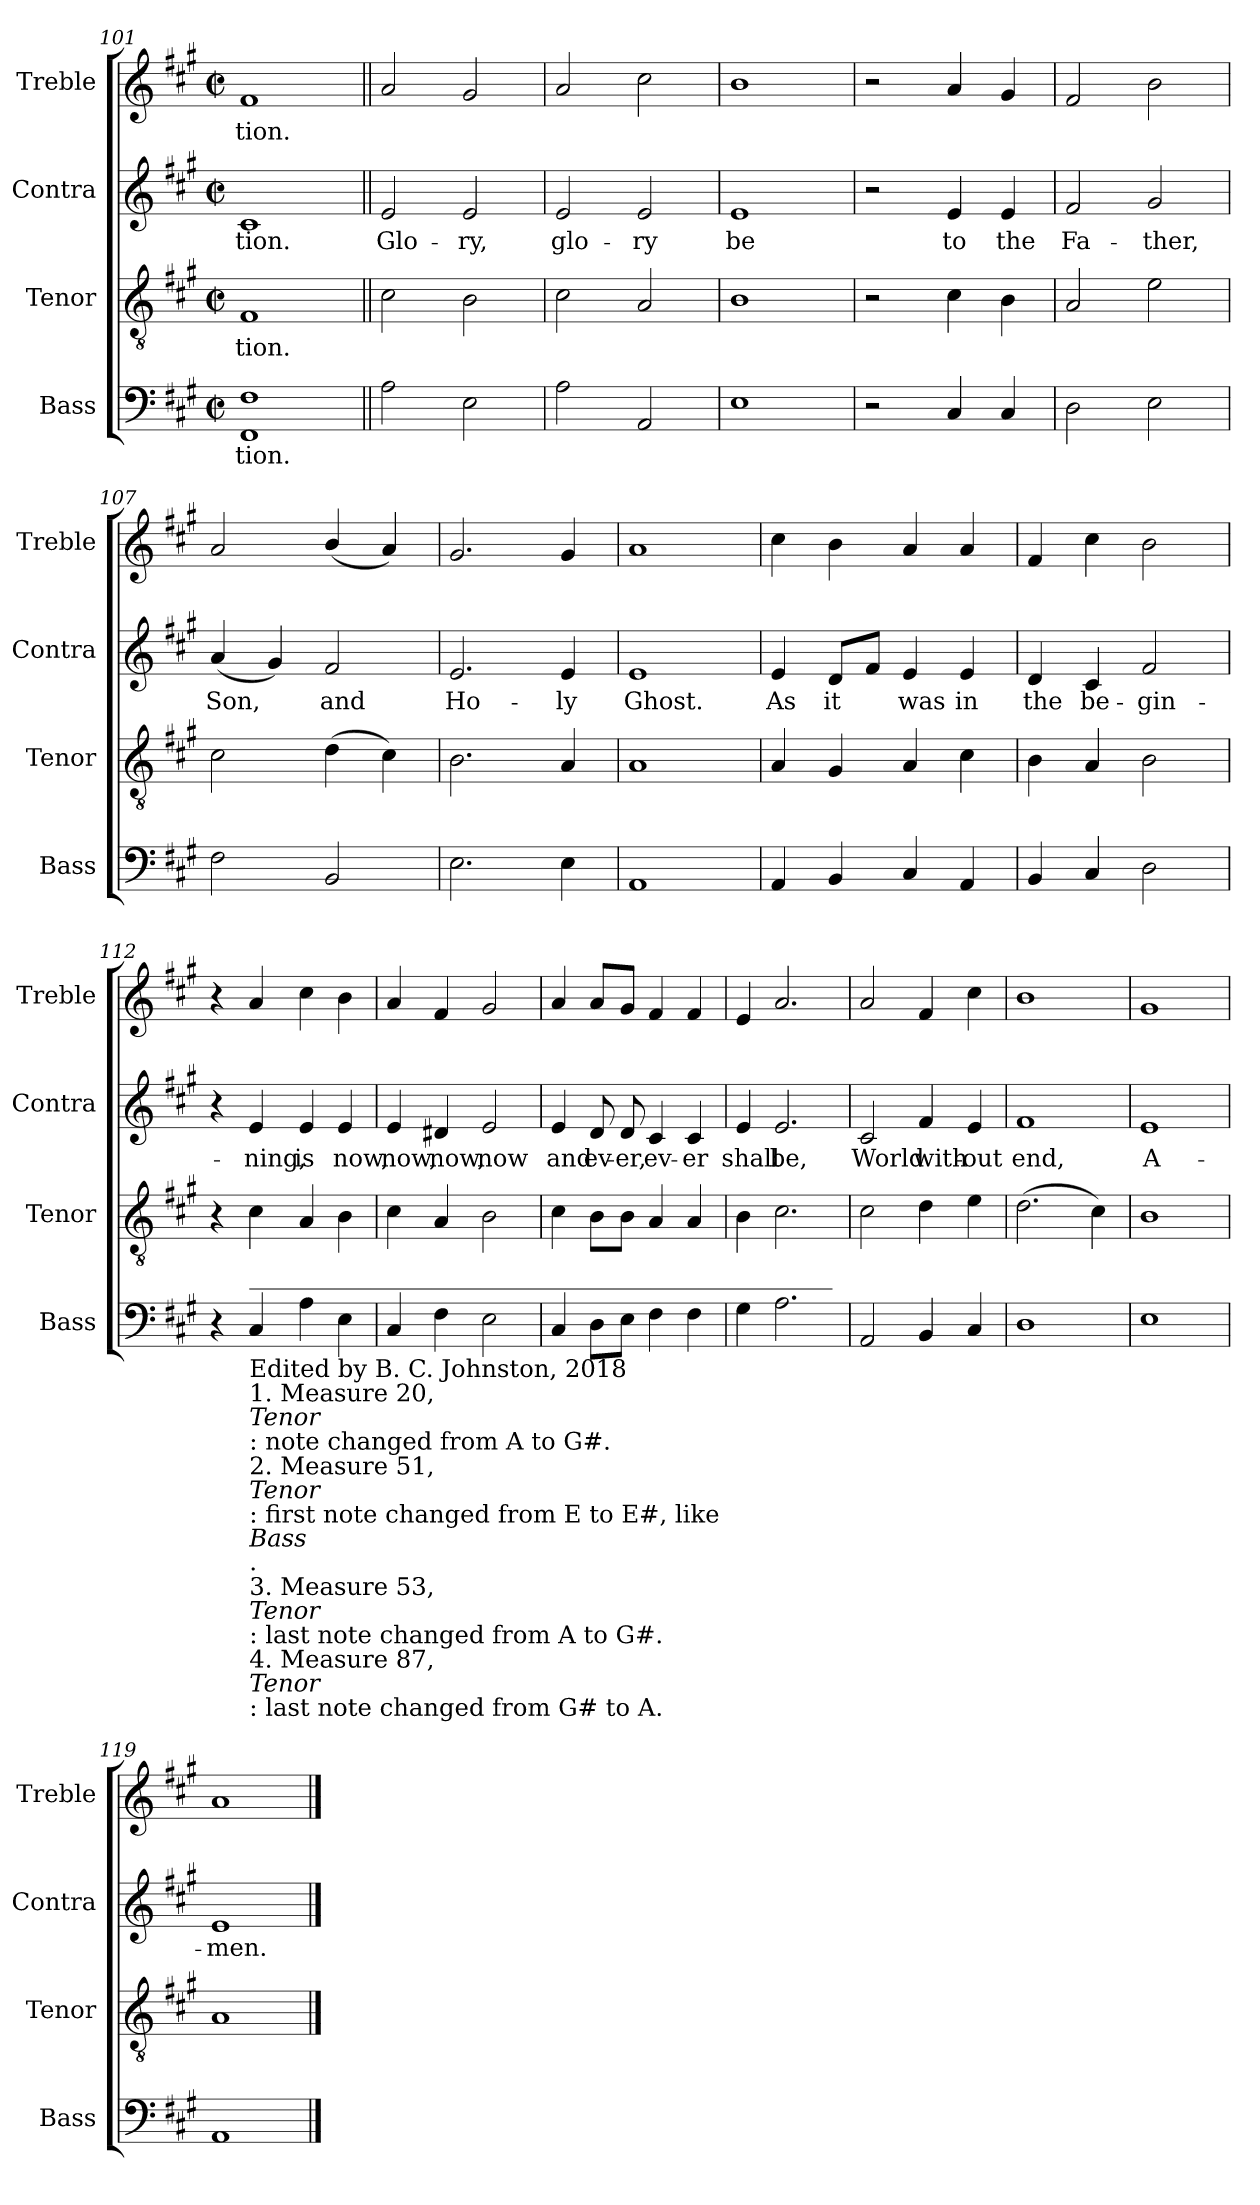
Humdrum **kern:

**kern	**text	**kern	**text	**kern	**text	**kern	**text
*part4	*part4	*part3	*part3	*part2	*part2	*part1	*part1
*staff4	*staff4	*staff3	*staff3	*staff2	*staff2	*staff1	*staff1
*I"Bass	*	*I"Tenor	*	*I"Contra	*	*I"Treble	*
*I'Bass	*	*I'Tenor	*	*I'Contra	*	*I'Treble	*
*clefF4	*	*clefGv2	*	*clefG2	*	*clefG2	*
*k[f#c#g#]	*	*k[f#c#g#]	*	*k[f#c#g#]	*	*k[f#c#g#]	*
*M2/2	*	*M2/2	*	*M2/2	*	*M2/2	*
*met(c|)	*	*met(c|)	*	*met(c|)	*	*met(c|)	*
=101	=101	=101	=101	=101	=101	=101	=101
!	!LO:LY:b	!	!LO:LY:b	!	!LO:LY:b	!	!LO:LY:b
1FF# 1F#	-tion.	1F#	-tion.	1c#	-tion.	1f#	-tion.
=102||	=102||	=102||	=102||	=102||	=102||	=102||	=102||
!	!	!	!	!	!LO:LY:b	!	!
2A\	.	2c#\	.	2e/	Glo-	2a/	.
!	!	!	!	!	!LO:LY:b	!	!
2E\	.	2B\	.	2e/	-ry,	2g#/	.
=103	=103	=103	=103	=103	=103	=103	=103
!	!	!	!	!	!LO:LY:b	!	!
2A\	.	2c#\	.	2e/	glo-	2a/	.
!	!	!	!	!	!LO:LY:b	!	!
2AA/	.	2A/	.	2e/	-ry	2cc#\	.
=104	=104	=104	=104	=104	=104	=104	=104
!	!	!	!	!	!LO:LY:b	!	!
1E	.	1B	.	1e	be	1b	.
=105	=105	=105	=105	=105	=105	=105	=105
2r	.	2r	.	2r	.	2r	.
!	!	!	!	!	!LO:LY:b	!	!
4C#/	.	4c#\	.	4e/	to	4a/	.
!	!	!	!	!	!LO:LY:b	!	!
4C#/	.	4B\	.	4e/	the	4g#/	.
=106	=106	=106	=106	=106	=106	=106	=106
!	!	!	!	!	!LO:LY:b	!	!
2D\	.	2A/	.	2f#/	Fa-	2f#/	.
!	!	!	!	!	!LO:LY:b	!	!
2E\	.	2e\	.	2g#/	-ther,	2b\	.
=107	=107	=107	=107	=107	=107	=107	=107
!	!	!	!	!	!LO:LY:b	!	!
2F#\	.	2c#\	.	(4a/	Son,	2a/	.
.	.	.	.	4g#/)	.	.	.
!	!	!	!	!	!LO:LY:b	!	!
2BB/	.	(4d\	.	2f#/	and	(4b/	.
.	.	4c#\)	.	.	.	4a/)	.
=108	=108	=108	=108	=108	=108	=108	=108
!	!	!	!	!	!LO:LY:b	!	!
2.E\	.	2.B\	.	2.e/	Ho-	2.g#/	.
!	!	!	!	!	!LO:LY:b	!	!
4E\	.	4A/	.	4e/	-ly	4g#/	.
=109	=109	=109	=109	=109	=109	=109	=109
!	!	!	!	!	!LO:LY:b	!	!
1AA	.	1A	.	1e	Ghost.	1a	.
=110	=110	=110	=110	=110	=110	=110	=110
!	!	!	!	!	!LO:LY:b	!	!
4AA/	.	4A/	.	4e/	As	4cc#\	.
!	!	!	!	!	!LO:LY:b	!	!
4BB/	.	4G#/	.	8d/L	it	4b\	.
.	.	.	.	8f#/J	.	.	.
!	!	!	!	!	!LO:LY:b	!	!
4C#/	.	4A/	.	4e/	was	4a/	.
!	!	!	!	!	!LO:LY:b	!	!
4AA/	.	4c#\	.	4e/	in	4a/	.
=111	=111	=111	=111	=111	=111	=111	=111
!	!	!	!	!	!LO:LY:b	!	!
4BB/	.	4B\	.	4d/	the	4f#/	.
!	!	!	!	!	!LO:LY:b	!	!
4C#/	.	4A/	.	4c#/	be-	4cc#\	.
!	!	!	!	!	!LO:LY:b	!	!
2D\	.	2B\	.	2f#/	-gin-	2b\	.
=112	=112	=112	=112	=112	=112	=112	=112
4r	.	4r	.	4r	.	4r	.
!LO:TX:a:t=________________________________________________	!	!	!	!	!	!	!
!LO:TX:b:t=Edited by B. C. Johnston, 2018	!	!	!	!	!	!	!
!LO:TX:b:t=1. Measure 20,	!	!	!	!	!	!	!
!LO:TX:b:i:t=Tenor	!	!	!	!	!	!	!
!LO:TX:b:t=&colon; note changed from A to G#.	!	!	!	!	!	!	!
!LO:TX:b:t=2. Measure 51,	!	!	!	!	!	!	!
!LO:TX:b:i:t=Tenor	!	!	!	!	!	!	!
!LO:TX:b:t=&colon; first note changed from E to E#, like	!	!	!	!	!	!	!
!LO:TX:b:i:t=Bass	!	!	!	!	!	!	!
!LO:TX:b:t=.	!	!	!	!	!	!	!
!LO:TX:b:t=3. Measure 53,	!	!	!	!	!	!	!
!LO:TX:b:i:t=Tenor	!	!	!	!	!	!	!
!LO:TX:b:t=&colon; last note changed from A to G#.	!	!	!	!	!	!	!
!LO:TX:b:t=4. Measure 87,	!	!	!	!	!	!	!
!LO:TX:b:i:t=Tenor	!	!	!	!	!	!	!
!LO:TX:b:t=&colon; last note changed from G# to A.	!	!	!	!	!	!	!
!	!	!	!	!	!LO:LY:b	!	!
4C#/	.	4c#\	.	4e/	-ning,	4a/	.
!	!	!	!	!	!LO:LY:b	!	!
4A\	.	4A/	.	4e/	is	4cc#\	.
!	!	!	!	!	!LO:LY:b	!	!
4E\	.	4B\	.	4e/	now,	4b\	.
=113	=113	=113	=113	=113	=113	=113	=113
!	!	!	!	!	!LO:LY:b	!	!
4C#/	.	4c#\	.	4e/	now,	4a/	.
!	!	!	!	!	!LO:LY:b	!	!
4F#\	.	4A/	.	4d#X/	now,	4f#/	.
!	!	!	!	!	!LO:LY:b	!	!
2E\	.	2B\	.	2e/	now	2g#/	.
=114	=114	=114	=114	=114	=114	=114	=114
!	!	!	!	!	!LO:LY:b	!	!
4C#/	.	4c#\	.	4e/	and	4a/	.
!	!	!	!	!	!LO:LY:b	!	!
8D\L	.	8B\L	.	8d/	ev-	8a/L	.
!	!	!	!	!	!LO:LY:b	!	!
8E\J	.	8B\J	.	8d/	-er,	8g#/J	.
!	!	!	!	!	!LO:LY:b	!	!
4F#\	.	4A/	.	4c#/	ev-	4f#/	.
!	!	!	!	!	!LO:LY:b	!	!
4F#\	.	4A/	.	4c#/	-er	4f#/	.
=115	=115	=115	=115	=115	=115	=115	=115
!	!	!	!	!	!LO:LY:b	!	!
4G#\	.	4B\	.	4e/	shall	4e/	.
!	!	!	!	!	!LO:LY:b	!	!
2.A\	.	2.c#\	.	2.e/	be,	2.a/	.
=116	=116	=116	=116	=116	=116	=116	=116
!	!	!	!	!	!LO:LY:b	!	!
2AA/	.	2c#\	.	2c#/	World	2a/	.
!	!	!	!	!	!LO:LY:b	!	!
4BB/	.	4d\	.	4f#/	with-	4f#/	.
!	!	!	!	!	!LO:LY:b	!	!
4C#/	.	4e\	.	4e/	-out	4cc#\	.
=117	=117	=117	=117	=117	=117	=117	=117
!	!	!	!	!	!LO:LY:b	!	!
1D	.	(2.d\	.	1f#	end,	1b	.
.	.	4c#\)	.	.	.	.	.
=118	=118	=118	=118	=118	=118	=118	=118
!	!	!	!	!	!LO:LY:b	!	!
1E	.	1B	.	1e	A-	1g#	.
=119	=119	=119	=119	=119	=119	=119	=119
!	!	!	!	!	!LO:LY:b	!	!
1AA	.	1A	.	1e	-men.	1a	.
==	==	==	==	==	==	==	==
*-	*-	*-	*-	*-	*-	*-	*-
